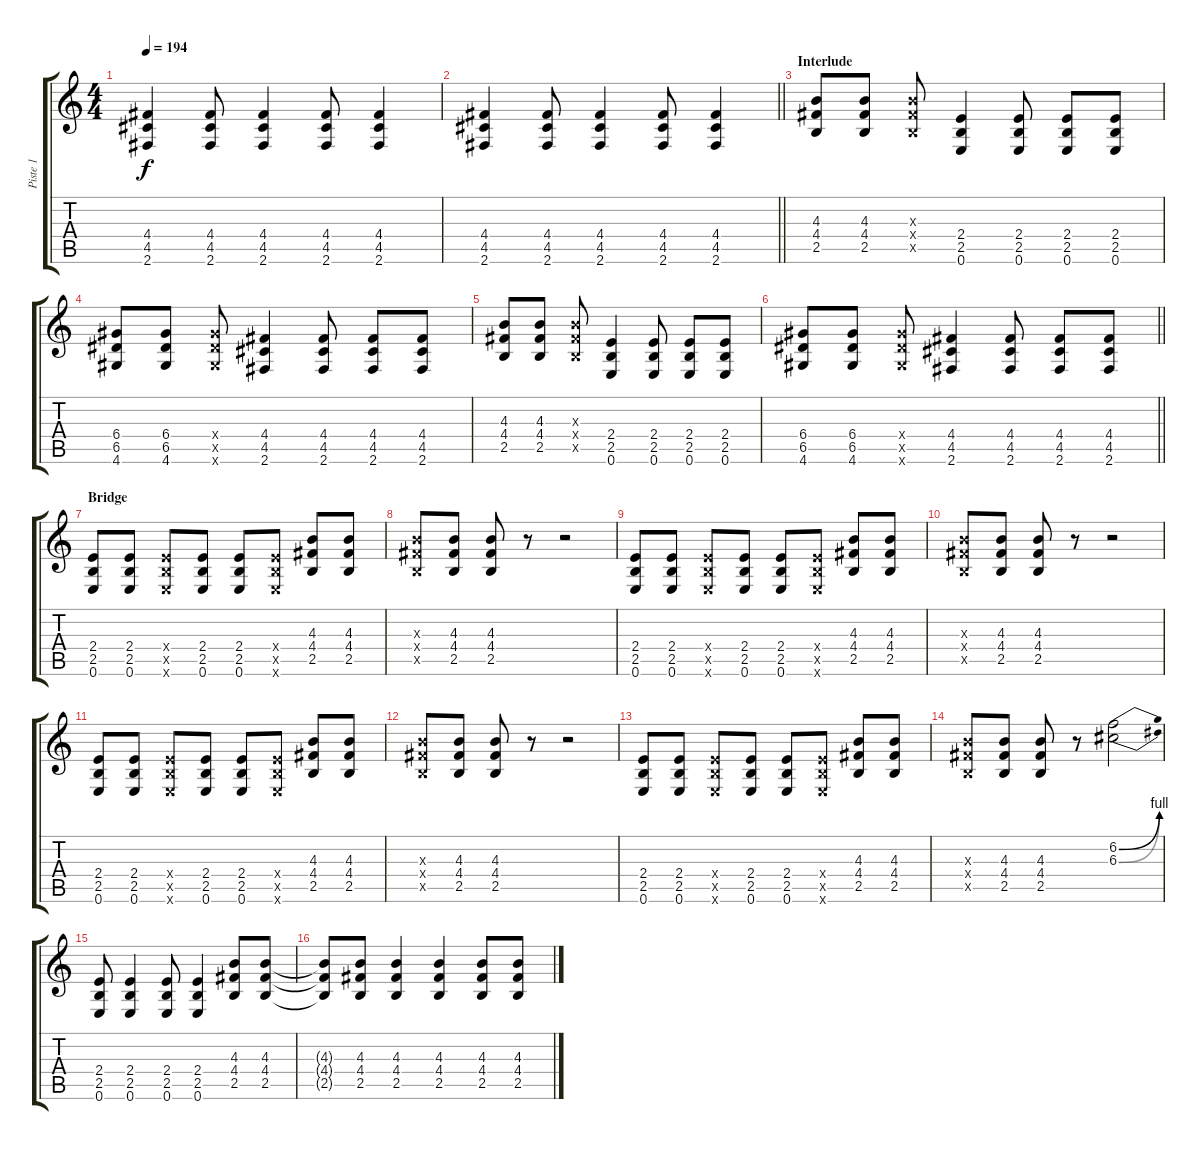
\track ("Piste 1" "Piste 1") {instrument distortionguitar}
\staff {score tabs}
\tuning (E4 B3 G3 D3 A2 E2) {hide}
\ts (4 4)
\tempo 194
\clef g2
\ks c
(4.4 4.5 2.6).4{dy f} (4.4 4.5 2.6).8 (4.4 4.5 2.6).4 (4.4 4.5 2.6).8 (4.4 4.5 2.6).4 |
\barLineRight lightlight
(4.4 4.5 2.6).4 (4.4 4.5 2.6).8 (4.4 4.5 2.6).4 (4.4 4.5 2.6).8 (4.4 4.5 2.6).4 |
\section ("" "Interlude")
(4.3 4.4 2.5).8 (4.3 4.4 2.5).8 (4.3{x} 4.4{x} 2.5{x}).8 (2.4 2.5 0.6).4 (2.4 2.5 0.6).8 (2.4 2.5 0.6).8 (2.4 2.5 0.6).8 |
(6.4 6.5 4.6).8 (6.4 6.5 4.6).8 (6.4{x} 6.5{x} 4.6{x}).8 (4.4 4.5 2.6).4 (4.4 4.5 2.6).8 (4.4 4.5 2.6).8 (4.4 4.5 2.6).8 |
(4.3 4.4 2.5).8 (4.3 4.4 2.5).8 (4.3{x} 4.4{x} 2.5{x}).8 (2.4 2.5 0.6).4 (2.4 2.5 0.6).8 (2.4 2.5 0.6).8 (2.4 2.5 0.6).8 |
\barLineRight lightlight
(6.4 6.5 4.6).8 (6.4 6.5 4.6).8 (6.4{x} 6.5{x} 4.6{x}).8 (4.4 4.5 2.6).4 (4.4 4.5 2.6).8 (4.4 4.5 2.6).8 (4.4 4.5 2.6).8 |
\section ("" "Bridge")
(2.4 2.5 0.6).8 (2.4 2.5 0.6).8 (2.4{x} 2.5{x} 0.6{x}).8 (2.4 2.5 0.6).8 (2.4 2.5 0.6).8 (2.4{x} 2.5{x} 0.6{x}).8 (4.3 4.4 2.5).8 (4.3 4.4 2.5).8 |
(4.3{x} 4.4{x} 2.5{x}).8 (4.3 4.4 2.5).8 (4.3 4.4 2.5).8 r.8 r.2 |
(2.4 2.5 0.6).8 (2.4 2.5 0.6).8 (2.4{x} 2.5{x} 0.6{x}).8 (2.4 2.5 0.6).8 (2.4 2.5 0.6).8 (2.4{x} 2.5{x} 0.6{x}).8 (4.3 4.4 2.5).8 (4.3 4.4 2.5).8 |
(4.3{x} 4.4{x} 2.5{x}).8 (4.3 4.4 2.5).8 (4.3 4.4 2.5).8 r.8 r.2 |
(2.4 2.5 0.6).8 (2.4 2.5 0.6).8 (2.4{x} 2.5{x} 0.6{x}).8 (2.4 2.5 0.6).8 (2.4 2.5 0.6).8 (2.4{x} 2.5{x} 0.6{x}).8 (4.3 4.4 2.5).8 (4.3 4.4 2.5).8 |
(4.3{x} 4.4{x} 2.5{x}).8 (4.3 4.4 2.5).8 (4.3 4.4 2.5).8 r.8 r.2 |
(2.4 2.5 0.6).8 (2.4 2.5 0.6).8 (2.4{x} 2.5{x} 0.6{x}).8 (2.4 2.5 0.6).8 (2.4 2.5 0.6).8 (2.4{x} 2.5{x} 0.6{x}).8 (4.3 4.4 2.5).8 (4.3 4.4 2.5).8 |
(4.3{x} 4.4{x} 2.5{x}).8 (4.3 4.4 2.5).8 (4.3 4.4 2.5).8 r.8 (6.2{be (bend 0 0 60 4)} 6.3{be (bend 0 0 60 4)}).2 |
(2.4 2.5 0.6).8 (2.4 2.5 0.6).4 (2.4 2.5 0.6).8 (2.4 2.5 0.6).4 (4.3 4.4 2.5).8 (4.3 4.4 2.5).8 |
(4.3{t} 4.4{t} 2.5{t}).8 (4.3 4.4 2.5).8 (4.3 4.4 2.5).4 (4.3 4.4 2.5).4 (4.3 4.4 2.5).8 (4.3 4.4 2.5).8
